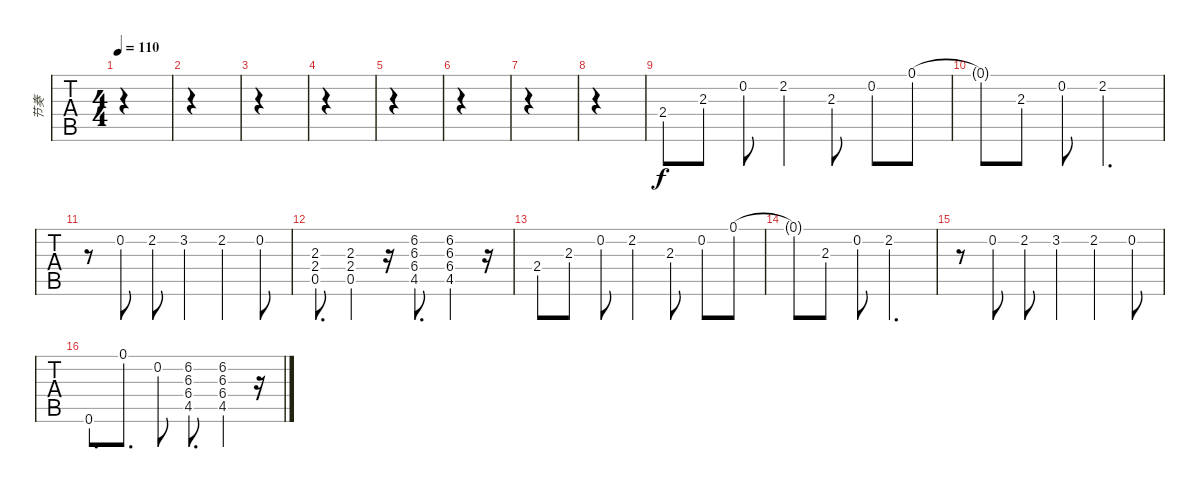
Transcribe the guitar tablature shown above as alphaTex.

\track ("节奏" "节奏") {instrument overdrivenguitar}
\staff {tabs}
\tuning (E4 B3 G3 D3 A2 E2) {hide}
\ts (4 4)
\tempo 110
\clef g2
\ks c
|
|
|
|
|
|
|
|
2.4.8 2.3.8 0.2.8 2.2.4 2.3.8 0.2.8 0.1.8{txt ""} |
0.1{t}.8 2.3.8 0.2.8 2.2.2{d} |
r.8 0.2.8 2.2.8 3.2.4 2.2.4 0.2.8 |
(2.3 2.4 0.5).8{d} (2.3 2.4 0.5).4 r.16 (6.2 6.3 6.4 4.5).8{d} (6.2 6.3 6.4 4.5).4 r.16 |
2.4.8 2.3.8 0.2.8 2.2.4 2.3.8 0.2.8 0.1.8 |
0.1{t}.8 2.3.8 0.2.8 2.2.2{d} |
r.8 0.2.8 2.2.8 3.2.4 2.2.4 0.2.8 |
0.6.8{d} 0.1.8{d} 0.2.8 (6.2 6.3 6.4 4.5).8{d} (6.2 6.3 6.4 4.5).4 r.16
